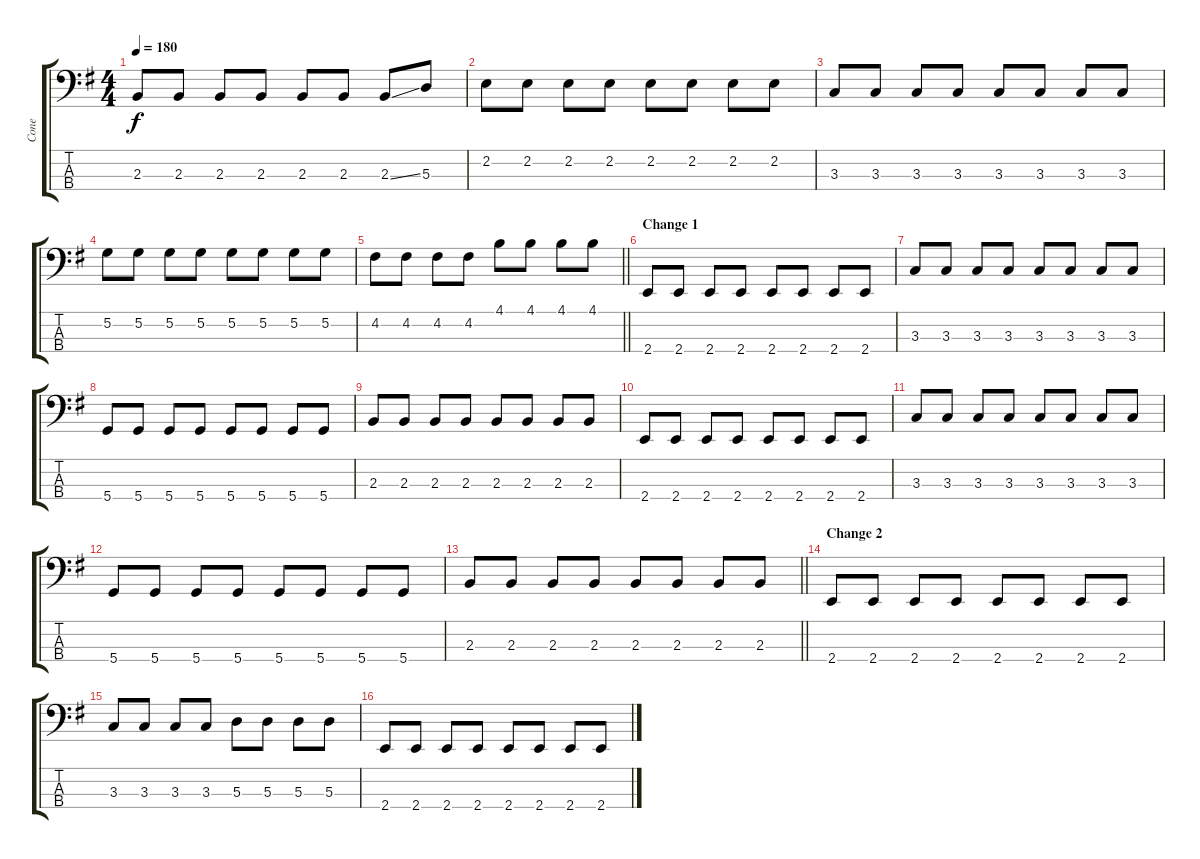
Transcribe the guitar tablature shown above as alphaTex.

\track ("Cone" "Cone") {instrument electricbasspick}
\staff {score tabs}
\tuning (G2 D2 A1 D1) {hide}
\ts (4 4)
\tempo 180
\clef f4
\ks g
2.3.8{dy f} 2.3.8 2.3.8 2.3.8 2.3.8 2.3.8 2.3{ss}.8 5.3.8 |
2.2.8 2.2.8 2.2.8 2.2.8 2.2.8 2.2.8 2.2.8 2.2.8 |
3.3.8 3.3.8 3.3.8 3.3.8 3.3.8 3.3.8 3.3.8 3.3.8 |
5.2.8 5.2.8 5.2.8 5.2.8 5.2.8 5.2.8 5.2.8 5.2.8 |
\barLineRight lightlight
4.2.8 4.2.8 4.2.8 4.2.8 4.1.8 4.1.8 4.1.8 4.1.8 |
\section ("" "Change 1")
2.4.8 2.4.8 2.4.8 2.4.8 2.4.8 2.4.8 2.4.8 2.4.8 |
3.3.8 3.3.8 3.3.8 3.3.8 3.3.8 3.3.8 3.3.8 3.3.8 |
5.4.8 5.4.8 5.4.8 5.4.8 5.4.8 5.4.8 5.4.8 5.4.8 |
2.3.8 2.3.8 2.3.8 2.3.8 2.3.8 2.3.8 2.3.8 2.3.8 |
2.4.8 2.4.8 2.4.8 2.4.8 2.4.8 2.4.8 2.4.8 2.4.8 |
3.3.8 3.3.8 3.3.8 3.3.8 3.3.8 3.3.8 3.3.8 3.3.8 |
5.4.8 5.4.8 5.4.8 5.4.8 5.4.8 5.4.8 5.4.8 5.4.8 |
\barLineRight lightlight
2.3.8 2.3.8 2.3.8 2.3.8 2.3.8 2.3.8 2.3.8 2.3.8 |
\section ("" "Change 2")
2.4.8 2.4.8 2.4.8 2.4.8 2.4.8 2.4.8 2.4.8 2.4.8 |
3.3.8 3.3.8 3.3.8 3.3.8 5.3.8 5.3.8 5.3.8 5.3.8 |
2.4.8 2.4.8 2.4.8 2.4.8 2.4.8 2.4.8 2.4.8 2.4.8
